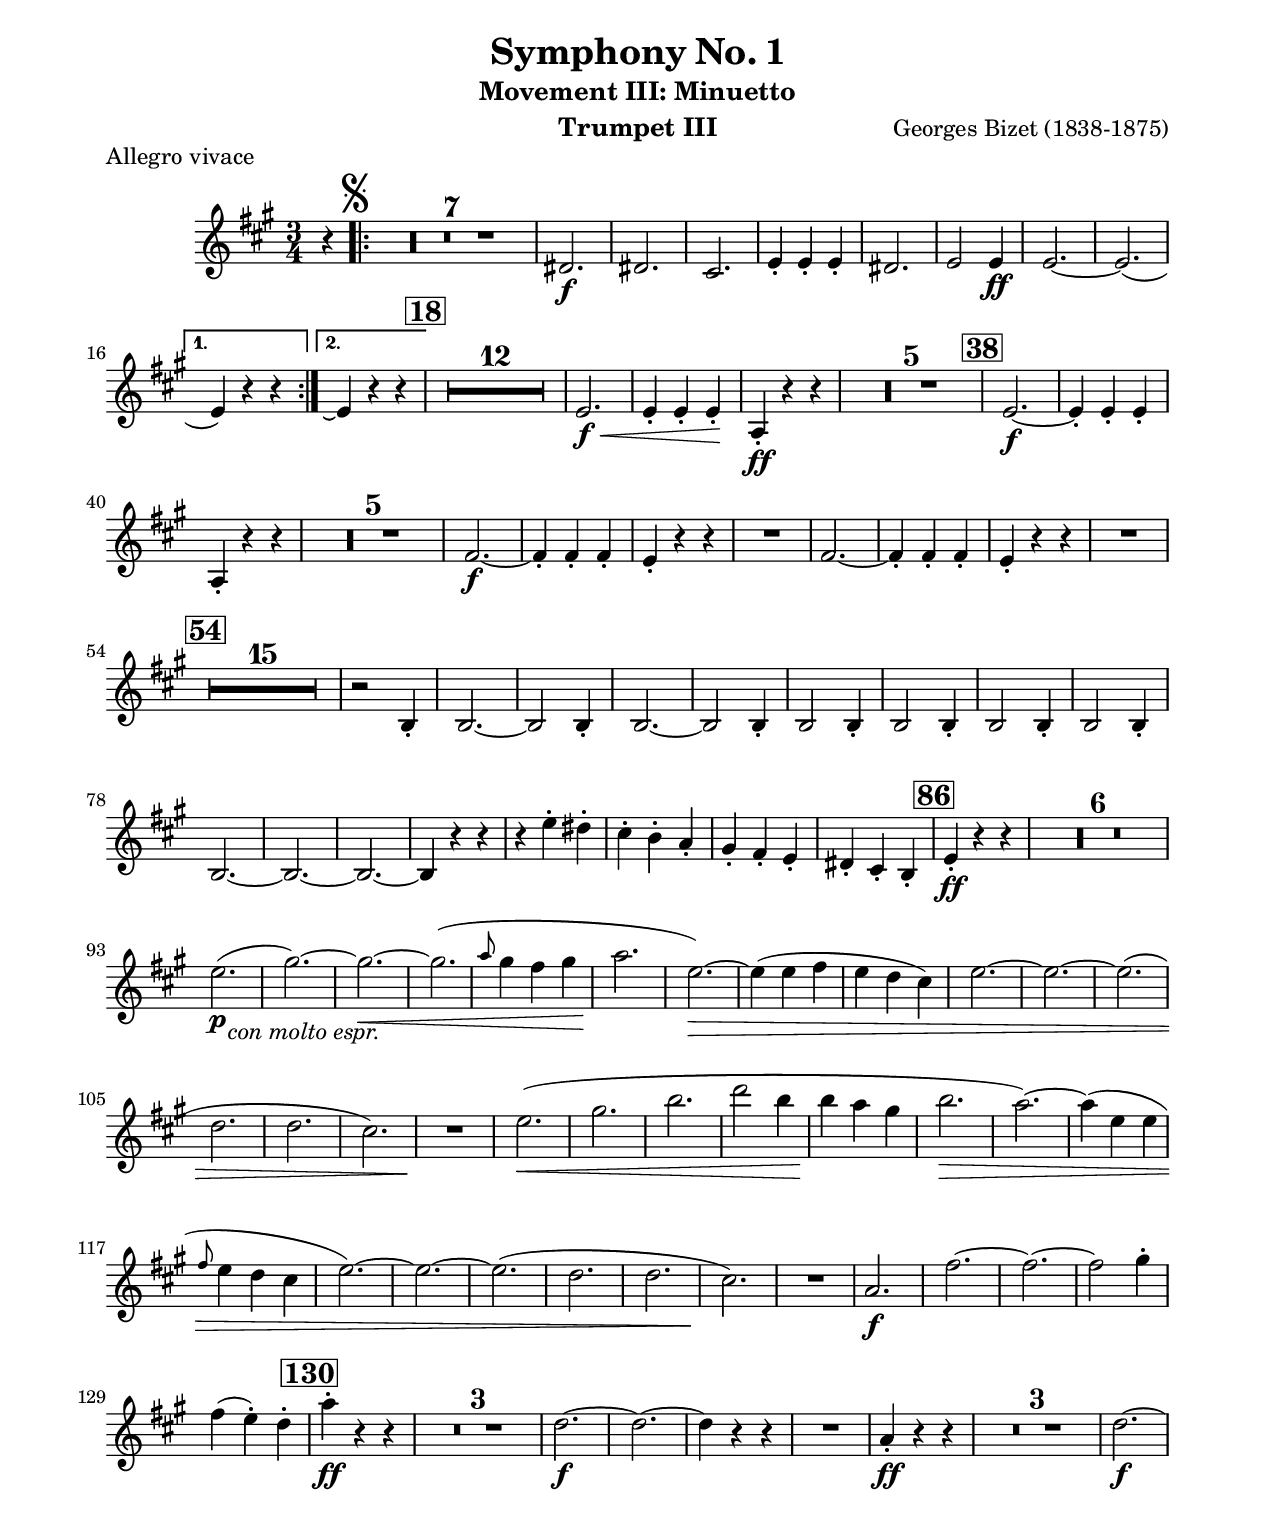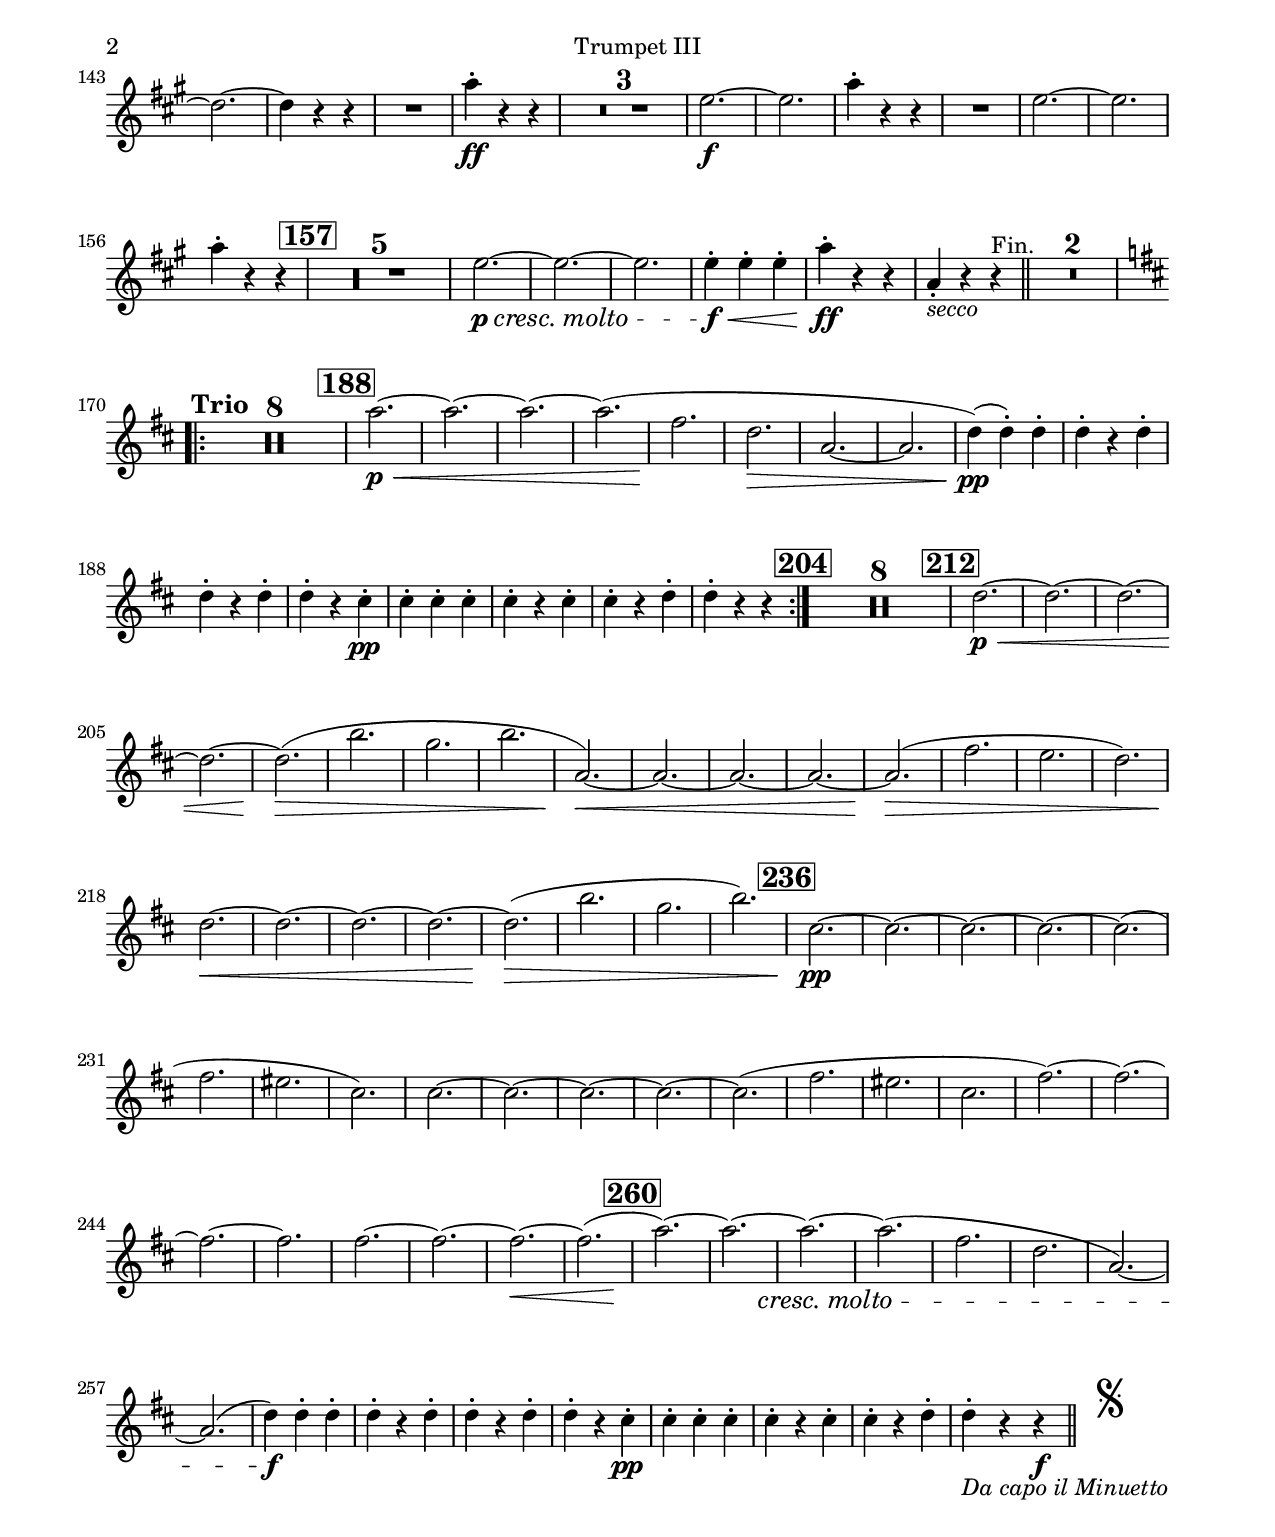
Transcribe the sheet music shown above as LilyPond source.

\version "2.13.5"

\include "defs.lyi" 
\version "2.13.5"

\include "defs.lyi"

trumpetThreeMvtIIIDynamics = 
{
  \time 3/4
  \key g \major

  \partial 4 s4 |
  \repeat volta 2
  {
    s2.*7 |
    s2.\f |
    s2.*4 |
    s2 s4\ff |
    s2.*2 |
  }
  \alternative
  {
    {
      s2. |
    }
    {
      s2. |
    }
  }

%  \repeat volta 2
%  {
    s2.*12 |
    \crescHairpin
    s4\f\< s s |
    s s s\! |
    s\ff s s |
    s2.*5 |

    % 38
    s2.\f |
    s2.*7 |
    s2.\f |
    s2.*3 |
    s4 s s |
    s2.*3 |

    % 54
    s2.*32 |

    % 86
    s2.\ff |
    s2.*6 |
    s4\p s_\conmoltoespr s |
    s2. |
    \crescHairpin
    s2.\< |
    s2.*2 |
    s2.\! |
    s2.\> |
    s2.*8 |
    s2.\! |
    s2.\< |
    s2.*3 |
    s2.\! |
    s2.\> |
    s2.*8 |
    s2.\! |
    s2. |
    s4\f s s |
    s2.*4 |

    % 130
    s4\ff s s |
    s2.*3 |
    s4\f s s |
    s2.*3 |
    s4\ff s s |
    s2.*3 |
    s4\f s s |
    s2.*3 |
    s4\ff s s |
    s2.*3 |
    s4\f s s |
    s2.*3 |
    s4 s s |
    s2.*2 |

    % 157
    s2.*5 |
    \crescTextCrescMolto 
    s2.\p\< |
    s2. |
    s2. |
    \crescHairpin
    s4\!\f\< s s |
    s4\ff s s |
%  }
%  \alternative
%  {
%    {
%      s4-\secco s s |
%      s2.*2 |
%    }
%    {
      s4-\secco s s |
      s2.*2 |
%    }
%  }

  \key c \major

  % 173
  \repeat volta 2
  {
    s2.*8 |

    % 181
    s2.\p\< |
    s2.*3 |
    s2.\! |
    s2.\> |
    s2.*2 |
    s4\!\pp s s |
    s2.*2 |
    s4 s s\pp |
    s2.*4 |
  }

  % 197
%  \repeat volta 2
%  {
    s2.*8 |

    % 205
    s2.\p\< |
    s2.*3 |
    s2.\!\> |
    s2.*3 |
    s2.\!\< |
    s2.*3 |
    s2.\!\> |
    s2.*3 |
    s2.\!\< |
    s2.*3 |
    s2.\!\> |
    s2.*3 |

    % 229
    s2.\pp |
    s2.*21 |
    s2.\< |
    s4 s s\! |

    % 253
    s2. |
    \crescTextCrescMolto 
    s4 s s\< |
    s2.*6 |
    s4\!\f s s |
    s2.*2 |
    s4 s s\pp |
    s2.*3 |
%  }
%  \alternative
%  {
%    {
%      s2. |
%    }
%    {
      s4 s s\f |
%    }
%  }
}


trumpetThreeMvtIIICues = 
{
  \time 3/4
  \key g \major

  \partial 4 s4 |

  s2.*169 |

  \key c \major

  s2.*96 |

}


trumpetThreeMvtIIINotCues = 
{
  \time 3/4
  \key g \major

  \partial 4 s4 |

  s2.*169 |

  \key c \major

  s2.*96 |

}


trumpetThreeMvtIIINotes = 
{
  \time 3/4
  \key g \major

  \partial 4 r4 |
  \repeat volta 2
  {
    R4*3*7 |
    cis'2. |
    cis2. |
    b2. |
    d4-. d-. d-. |
    cis2. |
    d2 d4 |
    d2.~ |
    d2.( |
  }
  \alternative
  {
    {
      d4) r r |
    }
    {
      d4\repeatTie r r |
    }
  }

%  \repeat volta 2
%  {
    R4*3*12 |
    d2. |
    d4-. d-. d-. |
    g,4-. r r |
    R4*3*5 |

    % 38
    d'2.~ |
    d4-. d-. d-. |
    g,4-. r r |
    R4*3*5 |
    e'2.~ |
    e4-. e-. e-. |
    d4-. r r |
    R4*3 |
    e2.~ |
    e4-. e-. e-. |
    d4-. r r |
    R4*3 |

    % 54
    R4*3*15 |
    r2 a4-. |
    a2.~ |
    a2 a4-. |
    a2.~ |
    a2 a4-. |
    a2 a4-. |
    a2 a4-. |
    a2 a4-. |
    a2 a4-. |
    a2.~ |
    a2.~ |
    a2.~ |
    a4 r4 r |
    r4 d'-. cis-. |
    b-. a-. g-. |
    fis-. e-. d-. |
    cis-. b-. a-. |

    % 86
    d-. r r |
    R4*3*6 |
    d'2.( |
    fis2.~) |
    fis2.~ |
    fis2.( |
    \grace g8 fis4 e fis |
    g2. |
    d2.)~ |
    d4( d e |
    d c b) |
    d2.~ |
    d2.~ |
    d2.( |
    c2. |
    c2. |
    b2.) |
    R4*3 |
    d2.( |
    fis2. |
    a2. |
    c2 a4 |
    a g fis |
    a2. |
    g2.~) |
    g4( d d |
    \grace e8 d4 c b |
    d2.~) |
    d2.~ |
    d2.( |
    c2. |
    c2. |
    b2.) |
    R4*3 |
    g2. |
    e'2.~ |
    e2.~ |
    e2 fis4-. |
    e( d-.) c-. |

    % 130
    g'4-. r r |
    R4*3*3 |
    c,2.~ |
    c2.~ |
    c4 r r |
    R4*3 |
    g4-. r r |
    R4*3*3 |
    c2.~ |
    c2.~ |
    c4 r r |
    R4*3 |
    g'4-. r r |
    R4*3*3 |
    d2.~ |
    d2. |
    g4-. r r |
    R4*3 |
    d2.~ |
    d2. |
    g4-. r r |

    % 157
    R4*3*5 |
    d2.~ |
    d2.~ |
    d2. |
    d4-. d-. d-. |
    g4-. r r |
%  }
%  \alternative
%  {
%    {
%      g,4-. r r |
%      R4*3*2 |
%    }
%    {
      g,4-. r r |
      R4*3*2 |
%    }
%  }

  \key c \major

  % 173
  \repeat volta 2
  {
    R4*3*8 |

    % 181
    g'2.~ |
    g2.~ |
    g2.~ |
    g2.( |
    e2. |
    c2. |
    g2.~ |
    g2. |
    c4)( c-.) c-. |
    c-. r c-. |
    c-. r c-. |
    c-. r b-. |
    b-. b-. b-. |
    b-. r b-. |
    b-. r c-. |
    c-. r r |
  }

  % 197
%  \repeat volta 2
%  {
    R4*3*8 |

    % 205
    c2.~ |
    c2.~ |
    c2.~ |
    c2.~ |
    c2.( |
    a'2. |
    f2. |
    a2. |
    g,2.~) |
    g2.~ |
    g2.~ |
    g2.~ |
    g2.( |
    e'2. |
    d2. |
    c2.) |
    c2.~ |
    c2.~ |
    c2.~ |
    c2.~ |
    c2.( |
    a'2. |
    f2. |
    a2.) |

    % 229
    b,2.~ |
    b2.~ |
    b2.~ |
    b2.~ |
    b2.( |
    e2. |
    dis2. |
    b2.) |
    b2.~ |
    b2.~ |
    b2.~ |
    b2.~ |
    b2.( |
    e2. |
    dis2. |
    b2. |
    e2.~) |
    e2.~ |
    e2.~ |
    e2. |
    e2.~ |
    e2.~ |
    e2.~ |
    e2.( |

    % 253
    g2.~) |
    g2.~ |
    g2.~ |
    g2.( |
    e2. |
    c2. |
    g2.~) |
    g2.( |
    c4) c-. c-. |
    c-. r c-. |
    c-. r c-. |
    c-. r b-. |
    b-. b-. b-. |
    b-. r b-. |
    b-. r c-. |
%  }
%  \alternative
%  {
%    {
%      c-. r r |
%    }
%    {
      c-. r r |
%    }
%  }
}

trumpetThreeMvtIIIScore = \relative c' { << \trumpetThreeMvtIIINotes \trumpetThreeMvtIIINotCues \trumpetThreeMvtIIIDynamics >> }
trumpetBesThreeMvtIIIScore = \transpose bes c \relative c' { << \trumpetThreeMvtIIINotes \trumpetThreeMvtIIINotCues \trumpetThreeMvtIIIDynamics >> }
trumpetBesThreeMvtIIIPart  = \transpose bes c \relative c' { << \trumpetThreeMvtIIINotes \trumpetThreeMvtIIICues    \trumpetThreeMvtIIIDynamics >> }
 

instrument = "Trumpet III"

notesMvtIII = \trumpetBesThreeMvtIIIPart

\include "Part.lyi"
